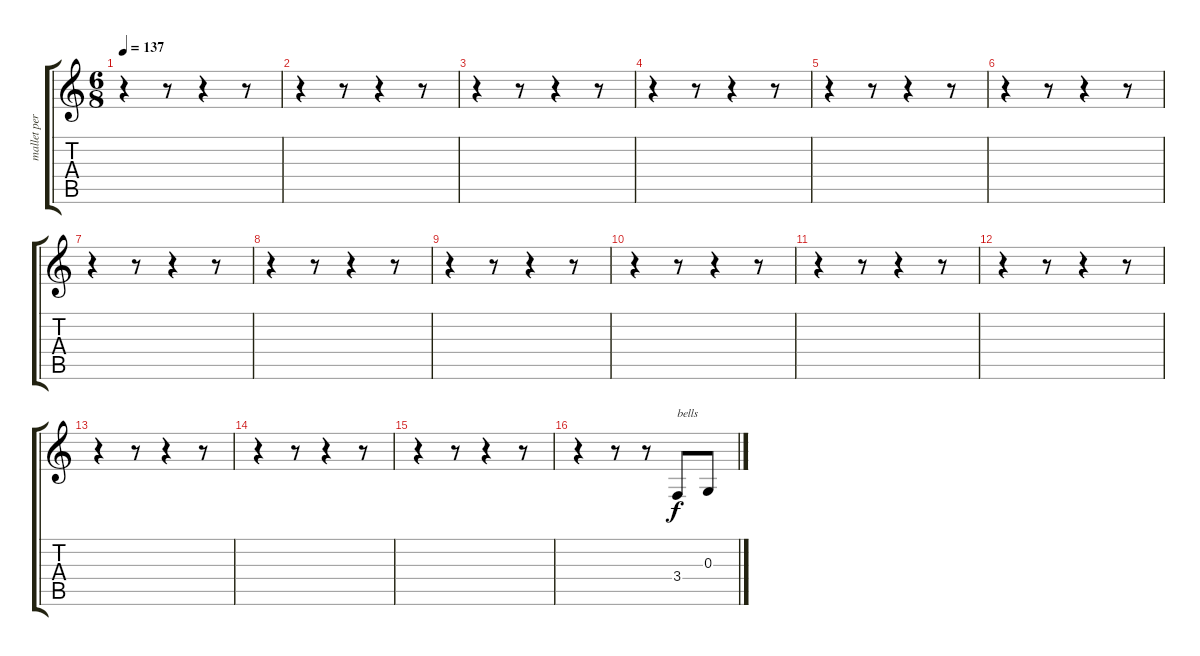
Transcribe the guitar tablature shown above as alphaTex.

\track ("mallet percussion" "mallet per") {instrument marimba}
\staff {score tabs}
\tuning (E4 B3 G3 D3 A2 E2) {hide}
\ts (6 8)
\tempo 137
\clef g2
\ks c
r.4{dy f instrument marimba} r.8 r.4 r.8 |
r.4 r.8 r.4 r.8 |
r.4 r.8 r.4 r.8 |
r.4 r.8 r.4 r.8 |
r.4 r.8 r.4 r.8 |
r.4 r.8 r.4 r.8 |
r.4 r.8 r.4 r.8 |
r.4 r.8 r.4 r.8 |
r.4 r.8 r.4 r.8 |
r.4 r.8 r.4 r.8 |
r.4 r.8 r.4 r.8 |
r.4 r.8 r.4 r.8 |
r.4 r.8 r.4 r.8 |
r.4 r.8 r.4 r.8 |
r.4 r.8 r.4 r.8 |
r.4 r.8 r.8 3.4.8{txt "bells" instrument tubularbells} 0.3.8
